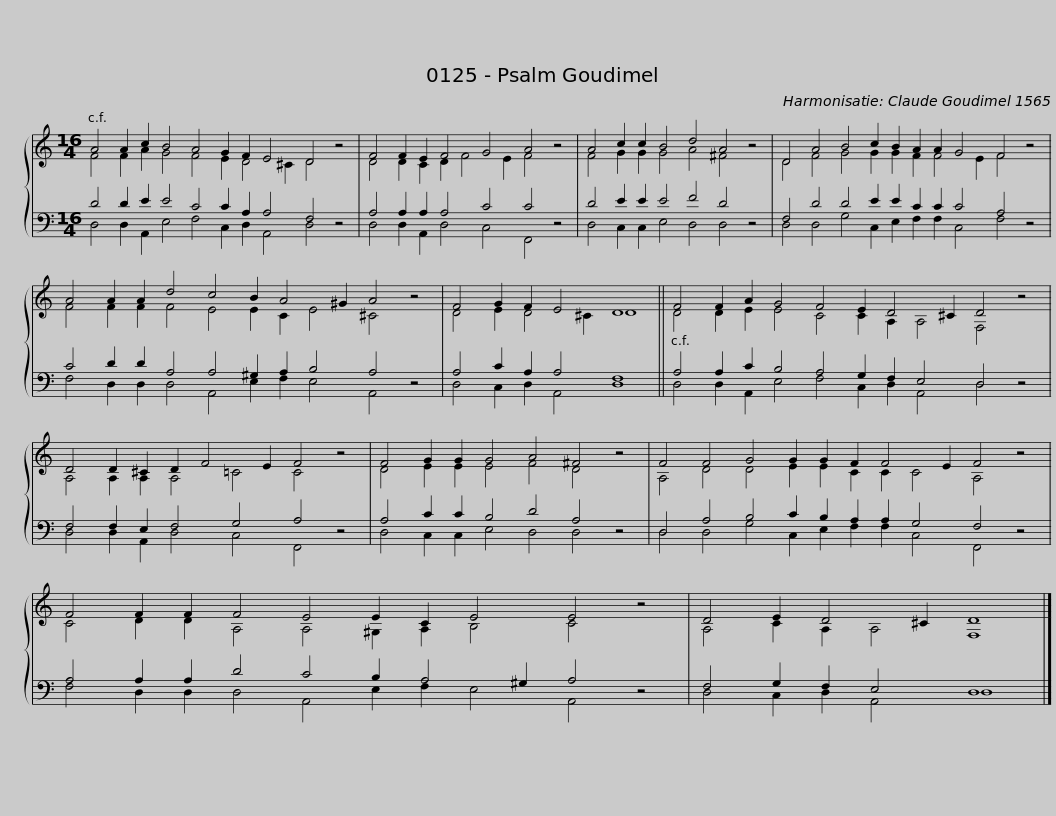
X:1
%%score { ( 1 2 ) | ( 3 4 ) }
L:1/8
M:16/4
I:linebreak $
K:C
V:1 treble
V:2 treble
V:3 bass
V:4 bass
V:1
 A4 A2 c2 B4 A4 G2 F2 E4 D4 z4 |$ F4 F2 E2 F4 G4 A4 z4 | A4 c2 c2 B4 d4 A4 z4 |$ D4 A4 B4 c2 B2 A2 A2 G4 F4 z4 |$ A4 A2 A2 d4 c4 B2 A4 ^G2 A4 z4 |$ %5
 F4 G2 F2 E4 D8 ||$ F4 F2 A2 G4 F4 E2 D4 ^C2 D4 z4 |$ D4 D2 ^C2 D2 F4 E2 F4 z4 | F4 G2 G2 G4 A4 ^F4 z4 |$ F4 F4 G4 G2 G2 F2 F4 E2 F4 z4 |$ %10
 F4 F2 F2 F4 E4 E2 C2 E4 E4 z4 |$ D4 E2 D4 ^C2 D8 |] %12
V:2
 F4 F2 A2 G4 F4 E2 D4 ^C2 D4 x4 |$ D4 D2 C2 D2 F4 E2 F4 x4 | F4 G2 G2 G4 A4 ^F4 x4 |$ D4 F4 G4 G2 G2 F2 F4 E2 F4 x4 |$ F4 F2 F2 F4 E4 E2 C2 E4 ^C4 x4 |$ %5
 D4 E2 D4 ^C2 D8 ||$ D4 D2 E2 E4 C4 C2 A,2 A,4 F,4 x4 |$ A,4 A,2 A,2 A,4 =C4 C4 x4 | D4 E2 E2 E4 F4 D4 x4 |$ A,4 D4 D4 E2 E2 C2 C2 C4 A,4 x4 |$ %10
 C4 D2 D2 A,4 A,4 ^G,2 A,2 B,4 C4 x4 |$ A,4 C2 A,2 A,4 F,8 |] %12
V:3
 D4 D2 E2 E4 C4 C2 A,2 A,4 F,4 z4 |$ A,4 A,2 A,2 A,4 C4 C4 z4 | D4 E2 E2 E4 F4 D4 z4 |$ F,4 D4 D4 E2 E2 C2 C2 C4 A,4 z4 |$ C4 D2 D2 A,4 A,4 ^G,2 A,2 B,4 A,4 z4 |$ %5
 A,4 C2 A,2 A,4 F,8 ||$ A,4 A,2 C2 B,4 A,4 G,2 F,2 E,4 D,4 z4 |$ F,4 F,2 E,2 F,4 G,4 A,4 z4 | A,4 C2 C2 B,4 D4 A,4 z4 |$ D,4 A,4 B,4 C2 B,2 A,2 A,2 G,4 F,4 z4 |$ %10
 A,4 A,2 A,2 D4 C4 B,2 A,4 ^G,2 A,4 z4 |$ F,4 G,2 F,2 E,4 D,8 |] %12
V:4
 D,4 D,2 A,,2 E,4 F,4 C,2 D,2 A,,4 D,4 x4 |$ D,4 D,2 A,,2 D,4 C,4 F,,4 x4 | D,4 C,2 C,2 E,4 D,4 D,4 x4 |$ D,4 D,4 G,4 C,2 E,2 F,2 F,2 C,4 F,4 x4 |$ F,4 D,2 D,2 D,4 A,,4 E,2 F,2 E,4 A,,4 x4 |$ %5
 D,4 C,2 D,2 A,,4 D,8 ||$ D,4 D,2 A,,2 E,4 F,4 C,2 D,2 A,,4 D,4 x4 |$ D,4 D,2 A,,2 D,4 C,4 F,,4 x4 | D,4 C,2 C,2 E,4 D,4 D,4 x4 |$ D,4 D,4 G,4 C,2 E,2 F,2 F,2 C,4 F,,4 x4 |$ %10
 F,4 D,2 D,2 D,4 A,,4 E,2 F,2 E,4 A,,4 x4 |$ D,4 C,2 D,2 A,,4 D,8 |] %12
